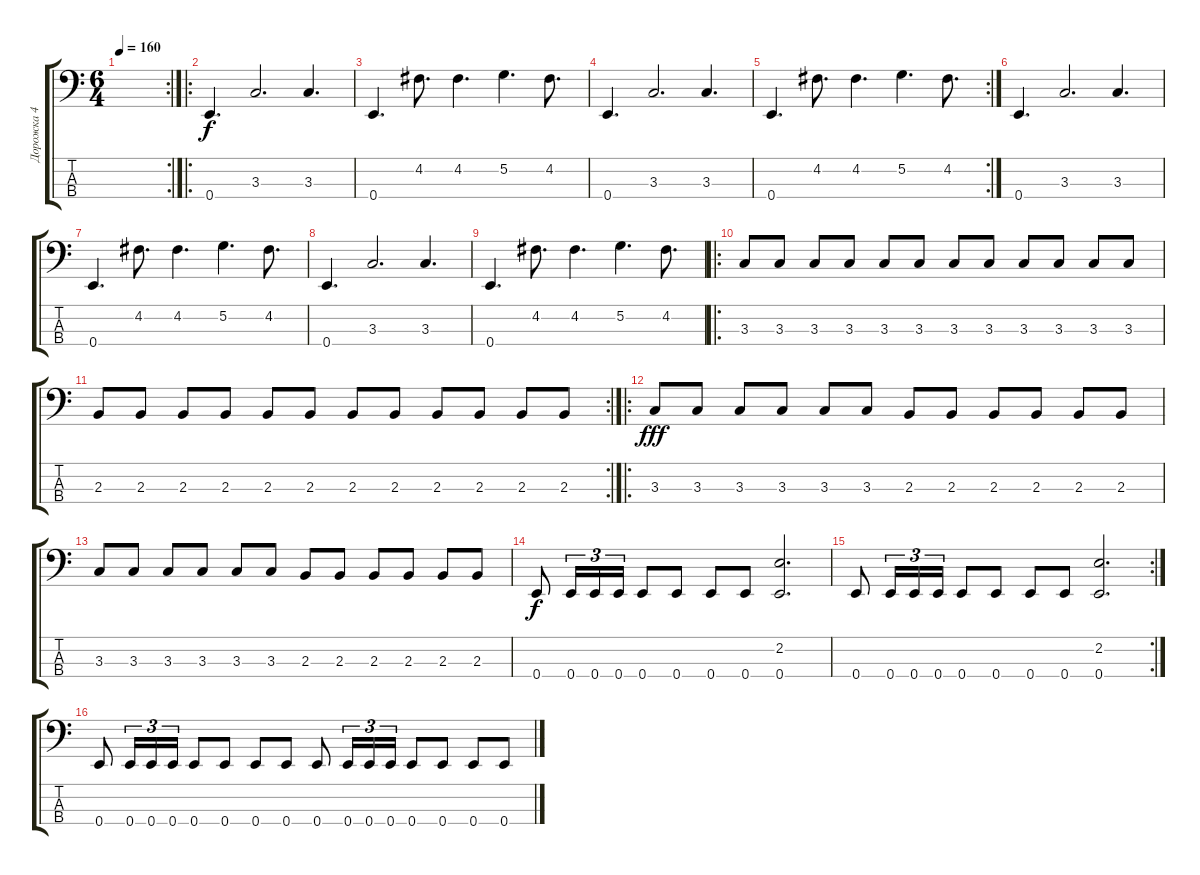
\track ("Дорожка 4" "Дорожка 4") {instrument electricbassfinger}
\staff {score tabs}
\tuning (G2 D2 A1 E1) {hide}
\rc 2
\ts (6 4)
\tempo 160
\clef f4
\ks c
|
\ro
0.4.4{d} 3.3.2{d} 3.3.4{d} |
0.4.4{d} 4.2.8{d} 4.2.4{d} 5.2.4{d} 4.2.8{d} |
0.4.4{d} 3.3.2{d} 3.3.4{d} |
\rc 2
0.4.4{d} 4.2.8{d} 4.2.4{d} 5.2.4{d} 4.2.8{d} |
0.4.4{d} 3.3.2{d} 3.3.4{d} |
0.4.4{d} 4.2.8{d} 4.2.4{d} 5.2.4{d} 4.2.8{d} |
0.4.4{d} 3.3.2{d} 3.3.4{d} |
0.4.4{d} 4.2.8{d} 4.2.4{d} 5.2.4{d} 4.2.8{d} |
\ro
3.3.8 3.3.8 3.3.8 3.3.8 3.3.8 3.3.8 3.3.8 3.3.8 3.3.8 3.3.8 3.3.8 3.3.8 |
\rc 2
2.3.8 2.3.8 2.3.8 2.3.8 2.3.8 2.3.8 2.3.8 2.3.8 2.3.8 2.3.8 2.3.8 2.3.8 |
\ro
3.3.8{dy fff instrument electricbassfinger} 3.3.8 3.3.8 3.3.8 3.3.8 3.3.8 2.3.8 2.3.8 2.3.8 2.3.8 2.3.8 2.3.8 |
3.3.8 3.3.8 3.3.8 3.3.8 3.3.8 3.3.8 2.3.8 2.3.8 2.3.8 2.3.8 2.3.8 2.3.8 |
0.4.8{dy f instrument slapbass1} 0.4.16{tu (3 2)} 0.4.16{tu (3 2)} 0.4.16{tu (3 2)} 0.4.8 0.4.8 0.4.8 0.4.8 (2.2 0.4).2{d} |
\rc 2
0.4.8{instrument slapbass1} 0.4.16{tu (3 2)} 0.4.16{tu (3 2)} 0.4.16{tu (3 2)} 0.4.8 0.4.8 0.4.8 0.4.8 (2.2 0.4).2{d} |
0.4.8{instrument electricbassfinger} 0.4.16{tu (3 2)} 0.4.16{tu (3 2)} 0.4.16{tu (3 2)} 0.4.8 0.4.8 0.4.8 0.4.8 0.4.8 0.4.16{tu (3 2)} 0.4.16{tu (3 2)} 0.4.16{tu (3 2)} 0.4.8 0.4.8 0.4.8 0.4.8
